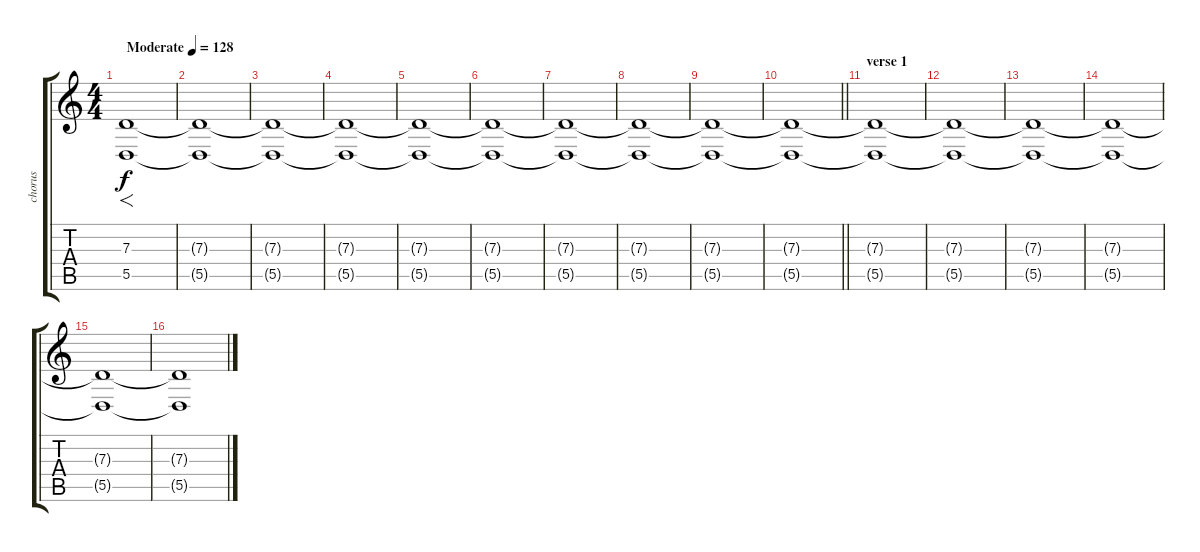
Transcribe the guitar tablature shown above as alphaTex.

\track ("chorus " "chorus ") {instrument choiraahs}
\staff {score tabs}
\tuning (E4 B3 G3 D3 A2 E2) {hide}
\ts (4 4)
\tempo (128 "Moderate")
\clef g2
\ks c
(7.3 5.5).1{f dy f instrument choiraahs} |
(7.3{t} 5.5{t}).1 |
(7.3{t} 5.5{t}).1 |
(7.3{t} 5.5{t}).1 |
(7.3{t} 5.5{t}).1 |
(7.3{t} 5.5{t}).1 |
(7.3{t} 5.5{t}).1 |
(7.3{t} 5.5{t}).1 |
(7.3{t} 5.5{t}).1 |
\barLineRight lightlight
(7.3{t} 5.5{t}).1 |
\section ("" "verse 1")
(7.3{t} 5.5{t}).1 |
(7.3{t} 5.5{t}).1 |
(7.3{t} 5.5{t}).1 |
(7.3{t} 5.5{t}).1 |
(7.3{t} 5.5{t}).1 |
(7.3{t} 5.5{t}).1
